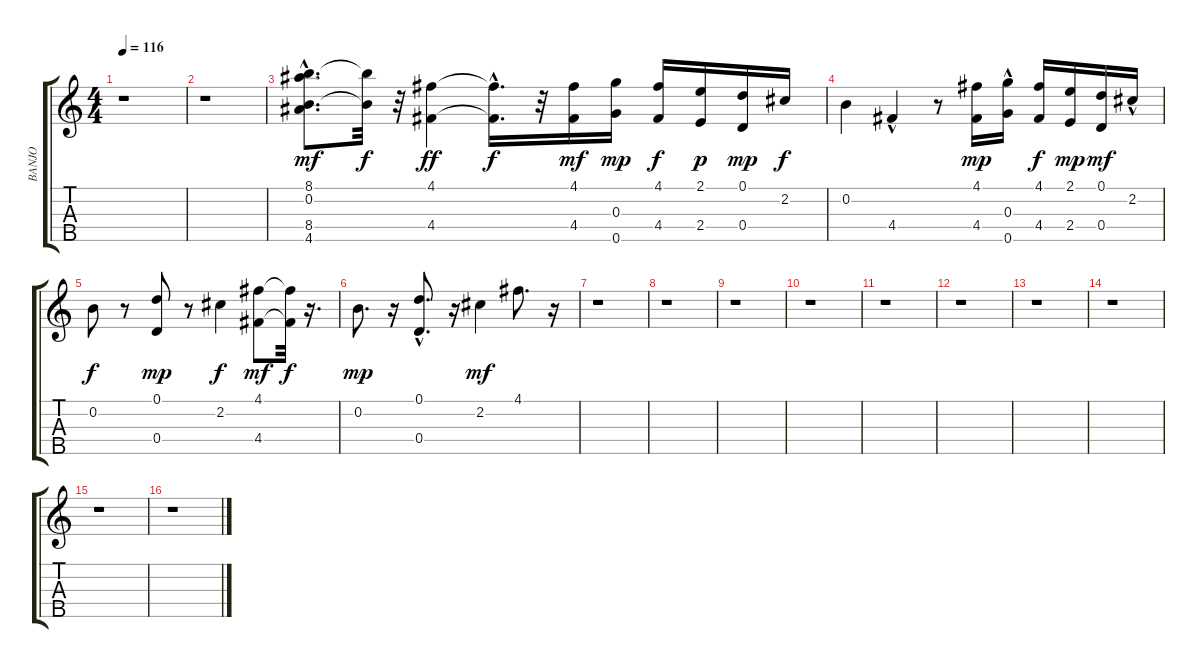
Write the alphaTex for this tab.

\track ("BANJO   " "BANJO   ") {instrument banjo}
\staff {score tabs}
\tuning (D4 B3 G3 D3 G4) {hide}
\displaytranspose 12
\ts (4 4)
\tempo 116
\clef g2
\ks c
r.1{dy f} |
r.1 |
(8.1 0.2{hac} 8.4 4.5{hac}).8{d dy mf} (0.2{t} 4.5{t}).32{dy f} r.32 (4.1 4.4).4{dy ff} (4.1{hac t} 4.4{t}).16{d dy f} r.32 (4.1 4.4).16{dy mf} (0.3 0.5).16{dy mp} (4.1 4.4).16{dy f} (2.1 2.4).16{dy p} (0.1 0.4).16{dy mp} 2.2.16{dy f} |
0.2.4 4.4{hac}.4 r.8 (4.1 4.4).16{dy mp} (0.3 0.5{hac}).16 (4.1 4.4).16{dy f} (2.1 2.4).16{dy mp} (0.1 0.4).16{dy mf} 2.2{hac}.16 |
0.2.8{dy f} r.8 (0.1 0.4).8{dy mp} r.8 2.2.4{dy f} (4.1 4.4).8{dy mf} (4.1{t} 4.4{t}).32{dy f} r.16{d} |
0.2.8{d dy mp} r.16 (0.1{hac} 0.4{hac}).8{d} r.16 2.2.4{dy mf} 4.1.8{d} r.16 |
r.1 |
r.1 |
r.1 |
r.1 |
r.1 |
r.1 |
r.1 |
r.1 |
r.1 |
r.1
